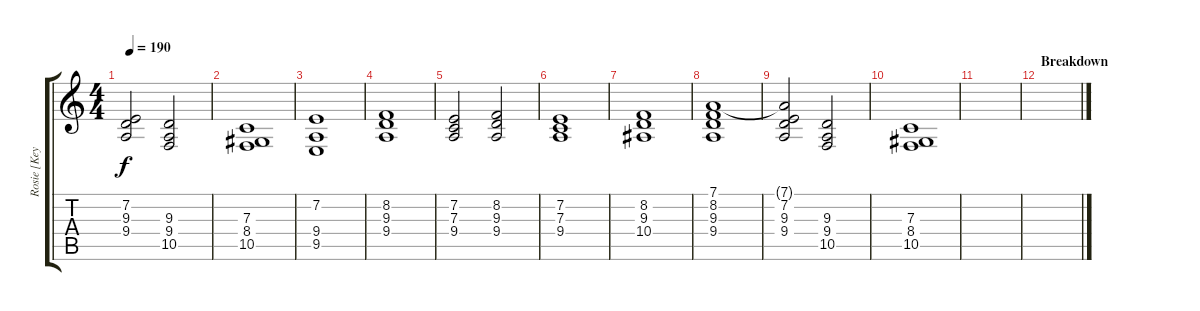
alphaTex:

\track ("Rosie [Keyboard]" "Rosie [Key") {instrument synthstrings1}
\staff {score tabs}
\tuning (D4 A3 F3 C3 G2 D2) {hide}
\ts (4 4)
\tempo 190
\clef g2
\ks c
(7.2 9.3 9.4).2{dy f} (9.3 9.4 10.5).2 |
(7.3 8.4 10.5).1 |
(7.2 9.4 9.5).1 |
(8.2 9.3 9.4).1 |
(7.2 7.3 9.4).2 (8.2 9.3 9.4).2 |
(7.2 7.3 9.4).1 |
(8.2 9.3 10.4).1 |
(7.1 8.2 9.3 9.4).1 |
(7.1{t} 7.2 9.3 9.4).2 (9.3 9.4 10.5).2 |
(7.3 8.4 10.5).1 |
|
\section ("" "Breakdown")
